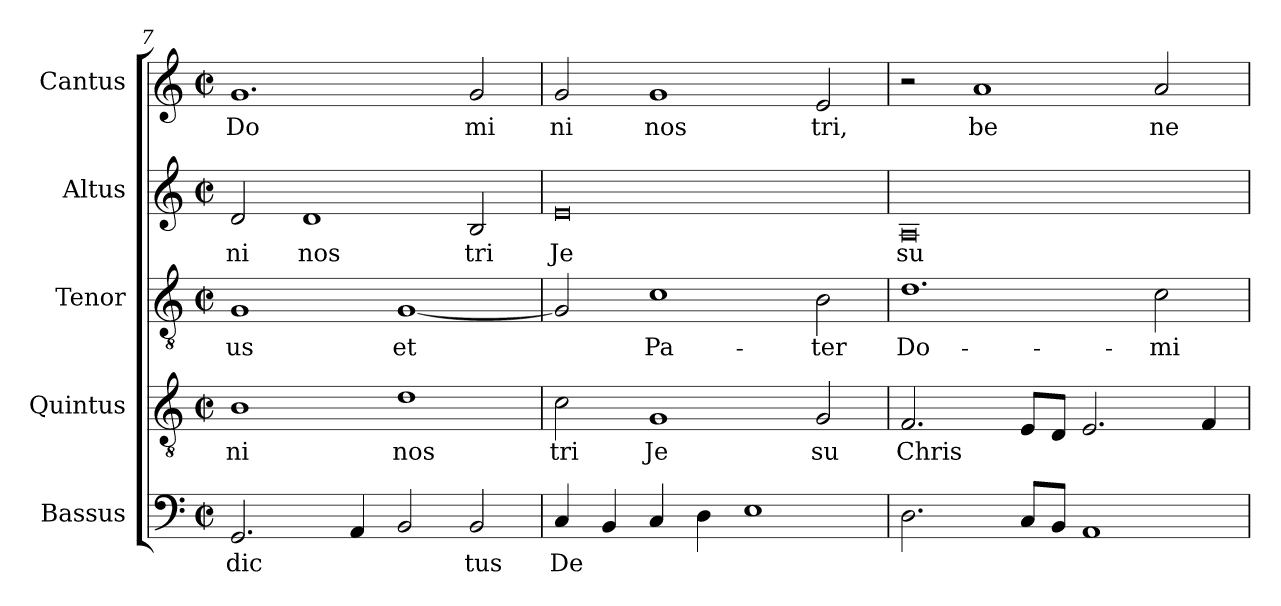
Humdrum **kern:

**kern	**text	**kern	**text	**kern	**text	**kern	**text	**kern	**text
*part5	*part5	*part4	*part4	*part3	*part3	*part2	*part2	*part1	*part1
*staff5	*staff5	*staff4	*staff4	*staff3	*staff3	*staff2	*staff2	*staff1	*staff1
*I"Bassus	*	*I"Quintus	*	*I"Tenor	*	*I"Altus	*	*I"Cantus	*
*clefF4	*	*clefGv2	*	*clefGv2	*	*clefG2	*	*clefG2	*
*M2/2	*	*M2/2	*	*M2/2	*	*M2/2	*	*M2/2	*
*met(c|)	*	*met(c|)	*	*met(c|)	*	*met(c|)	*	*met(c|)	*
=7	=7	=7	=7	=7	=7	=7	=7	=7	=7
!	!LO:LY:b	!	!LO:LY:b:cj	!	!LO:LY:b:cj	!	!LO:LY:b:cj	!	!LO:LY:b:cj
2.GG/	dic	1B	ni	1G	-us	2d/	ni	1.g	Do
!	!	!	!	!	!	!	!LO:LY:b:cj	!	!
.	.	.	.	.	.	1d	nos	.	.
4AA/	.	.	.	.	.	.	.	.	.
!	!	!	!LO:LY:b:cj	!	!LO:LY:b:cj	!	!	!	!
2BB/	.	1d	nos	[<1G	et	.	.	.	.
!	!LO:LY:b:cj	!	!	!	!	!	!LO:LY:b:cj	!	!LO:LY:b:cj
2BB/	tus	.	.	.	.	2B/	tri	2g/	mi
=8	=8	=8	=8	=8	=8	=8	=8	=8	=8
!	!LO:LY:b	!	!LO:LY:b:cj	!	!	!	!LO:LY:b:cj	!	!LO:LY:b:cj
4C/	De	2c\	tri	2G/]	.	0e	Je	2g/	ni
4BB/	.	.	.	.	.	.	.	.	.
!	!	!	!LO:LY:b:cj	!	!LO:LY:b:cj	!	!	!	!LO:LY:b:cj
4C/	.	1G	Je	1c	Pa-	.	.	1g	nos
4D\	.	.	.	.	.	.	.	.	.
1E	.	.	.	.	.	.	.	.	.
!	!	!	!LO:LY:b:cj	!	!LO:LY:b:cj	!	!	!	!LO:LY:b:cj
.	.	2G/	su	2B\	-ter	.	.	2e/	tri,
=9	=9	=9	=9	=9	=9	=9	=9	=9	=9
!	!	!	!LO:LY:b	!	!LO:LY:b:cj	!	!LO:LY:b:cj	!	!
2.D\	.	2.F/	Chris	1.d	Do-	0A	su	2r	.
!	!	!	!	!	!	!	!	!	!LO:LY:b:cj
.	.	.	.	.	.	.	.	1a	be
8C/L	.	8E/L	.	.	.	.	.	.	.
8BB/J	.	8D/J	.	.	.	.	.	.	.
1AA	.	2.E/	.	.	.	.	.	.	.
!	!	!	!	!	!LO:LY:b:cj	!	!	!	!LO:LY:b:cj
.	.	.	.	2c\	-mi-	.	.	2a/	ne
.	.	4F/	.	.	.	.	.	.	.
=	=	=	=	=	=	=	=	=	=
*-	*-	*-	*-	*-	*-	*-	*-	*-	*-
